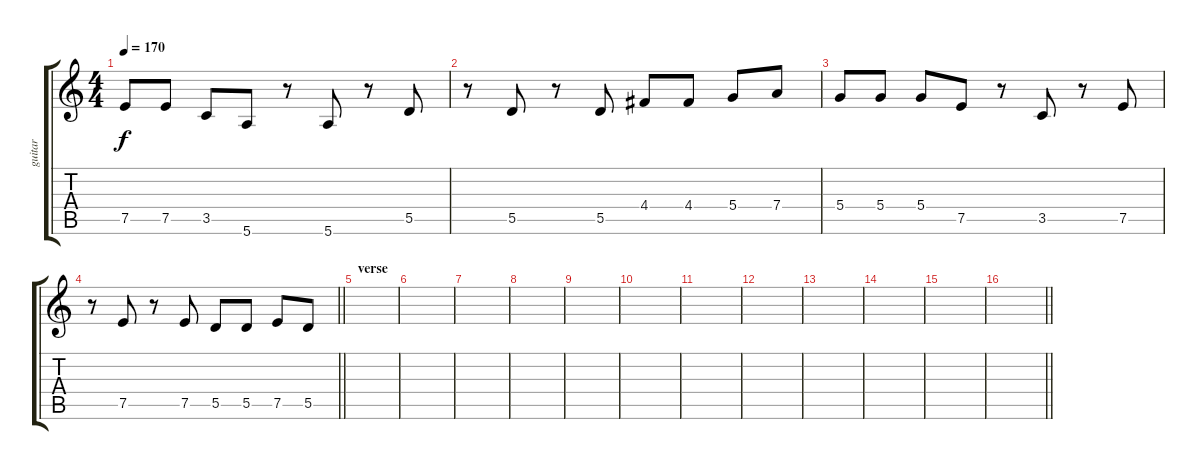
\track ("guitar" "guitar") {instrument overdrivenguitar}
\staff {score tabs}
\tuning (E4 B3 G3 D3 A2 E2) {hide}
\ts (4 4)
\tempo 170
\clef g2
\ks c
7.5.8{dy f} 7.5.8 3.5.8 5.6.8 r.8 5.6.8 r.8 5.5.8 |
r.8 5.5.8 r.8 5.5.8 4.4.8 4.4.8 5.4.8 7.4.8 |
5.4.8 5.4.8 5.4.8 7.5.8 r.8 3.5.8 r.8 7.5.8 |
\barLineRight lightlight
r.8 7.5.8 r.8 7.5.8 5.5.8 5.5.8 7.5.8 5.5.8 |
\section ("" "verse")
|
|
|
|
|
|
|
|
|
|
|
\barLineRight lightlight
